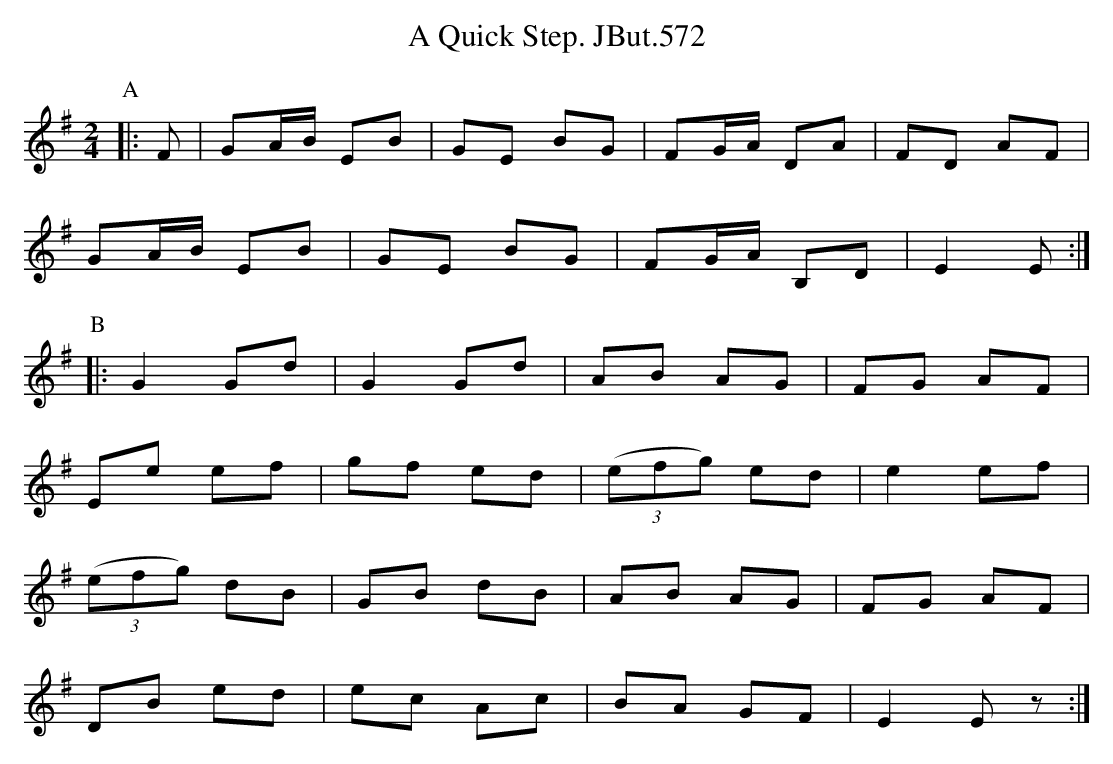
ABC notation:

X:1
T:Quick Step. JBut.572, A
M:2/4
L:1/16
K:Em
P:A
|: F2 | G2AB E2B2 | G2E2 B2G2 | F2GA D2A2 | F2D2 A2F2 |
G2AB E2B2 | G2E2 B2G2 | F2GA B,2D2 | E4 E2 :|
P:B
|: G4 G2d2 |G4 G2d2 | A2B2 A2G2 | F2G2 A2F2 |
E2e2 e2f2 |g2f2 e2d2 | ((3e2f2g2) e2d2 | e4 e2f2 |
((3e2f2g2) d2B2 |G2B2 d2B2 | A2B2 A2G2 | F2G2 A2F2 |
D2B2 e2d2 |e2c2 A2c2 | B2A2 G2F2 | E4 E2 z2 :|
